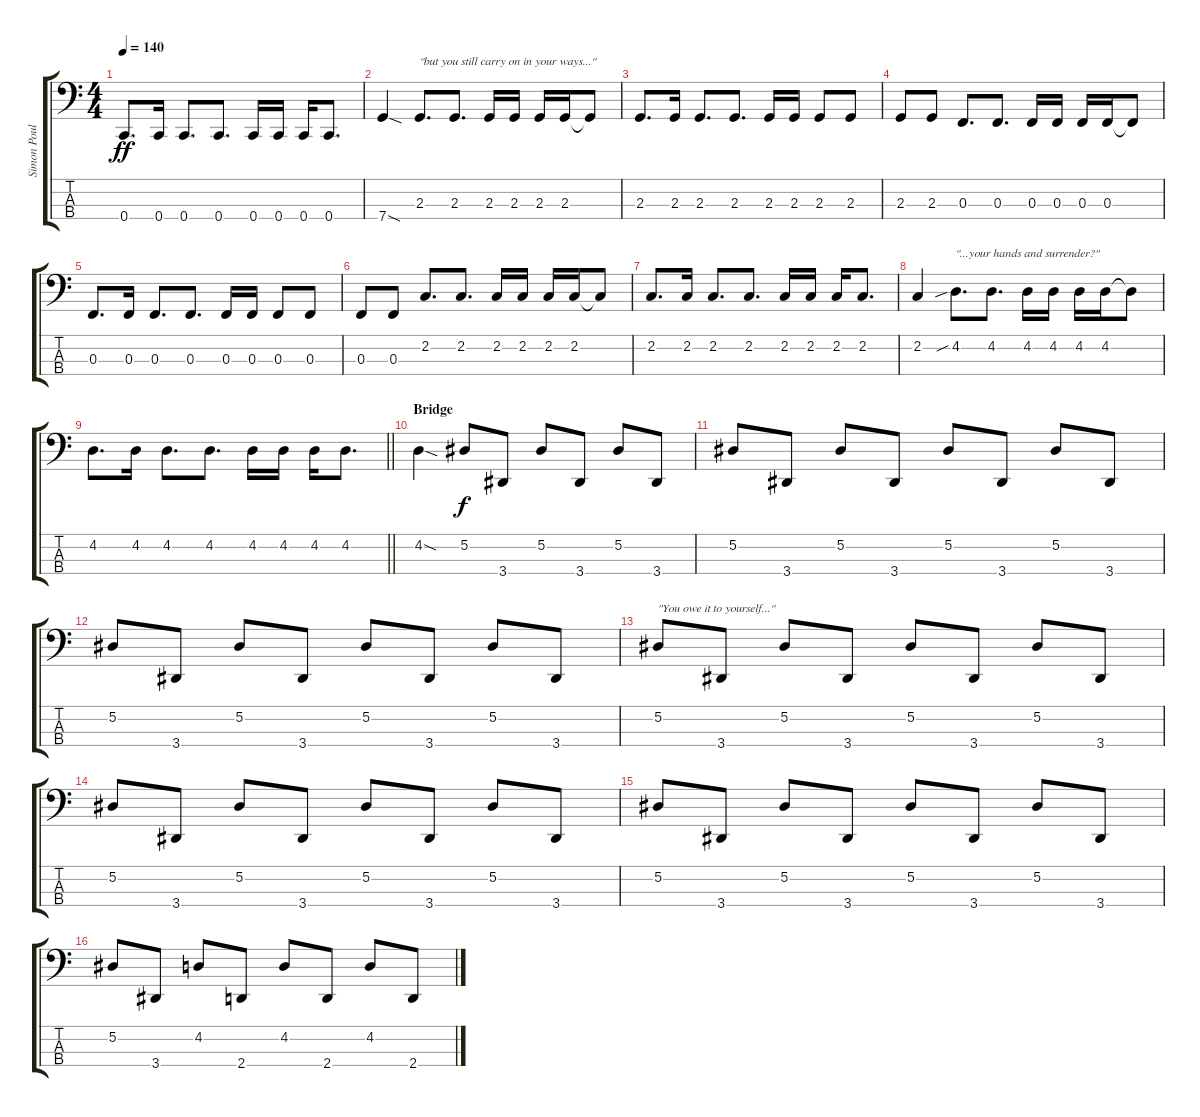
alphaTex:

\track ("Simon Poulton (Bass)" "Simon Poul") {instrument electricbassfinger}
\staff {score tabs}
\tuning (Eb2 Bb1 F1 C1) {hide}
\ts (4 4)
\tempo 140
\clef f4
\ks c
0.4.8{d dy ff} 0.4.16 0.4.8{d} 0.4.8{d} 0.4.16 0.4.16 0.4.16 0.4.8{d} |
7.4{sod}.4 2.3.8{d txt "\"but you still carry on in your ways...\""} 2.3.8{d} 2.3.16 2.3.16 2.3.16 2.3.16 2.3{t}.8 |
2.3.8{d} 2.3.16 2.3.8{d} 2.3.8{d} 2.3.16 2.3.16 2.3.8 2.3.8 |
2.3.8 2.3.8 0.3.8{d} 0.3.8{d} 0.3.16 0.3.16 0.3.16 0.3.16 0.3{t}.8 |
0.3.8{d} 0.3.16 0.3.8{d} 0.3.8{d} 0.3.16 0.3.16 0.3.8 0.3.8 |
0.3.8 0.3.8 2.2.8{d} 2.2.8{d} 2.2.16 2.2.16 2.2.16 2.2.16 2.2{t}.8 |
2.2.8{d} 2.2.16 2.2.8{d} 2.2.8{d} 2.2.16 2.2.16 2.2.16 2.2.8{d} |
2.2.4 4.2{sib}.8{d txt "\"...your hands and surrender?\""} 4.2.8{d} 4.2.16 4.2.16 4.2.16 4.2.16 4.2{t}.8 |
\barLineRight lightlight
4.2.8{d} 4.2.16 4.2.8{d} 4.2.8{d} 4.2.16 4.2.16 4.2.16 4.2.8{d} |
\section ("" "Bridge")
4.2{sod}.4 5.2.8{dy f} 3.4.8 5.2.8 3.4.8 5.2.8 3.4.8 |
5.2.8 3.4.8 5.2.8 3.4.8 5.2.8 3.4.8 5.2.8 3.4.8 |
5.2.8 3.4.8 5.2.8 3.4.8 5.2.8 3.4.8 5.2.8 3.4.8 |
5.2.8{txt "\"You owe it to yourself...\""} 3.4.8 5.2.8 3.4.8 5.2.8 3.4.8 5.2.8 3.4.8 |
5.2.8 3.4.8 5.2.8 3.4.8 5.2.8 3.4.8 5.2.8 3.4.8 |
5.2.8 3.4.8 5.2.8 3.4.8 5.2.8 3.4.8 5.2.8 3.4.8 |
5.2.8 3.4.8 4.2.8 2.4.8 4.2.8 2.4.8 4.2.8 2.4.8
